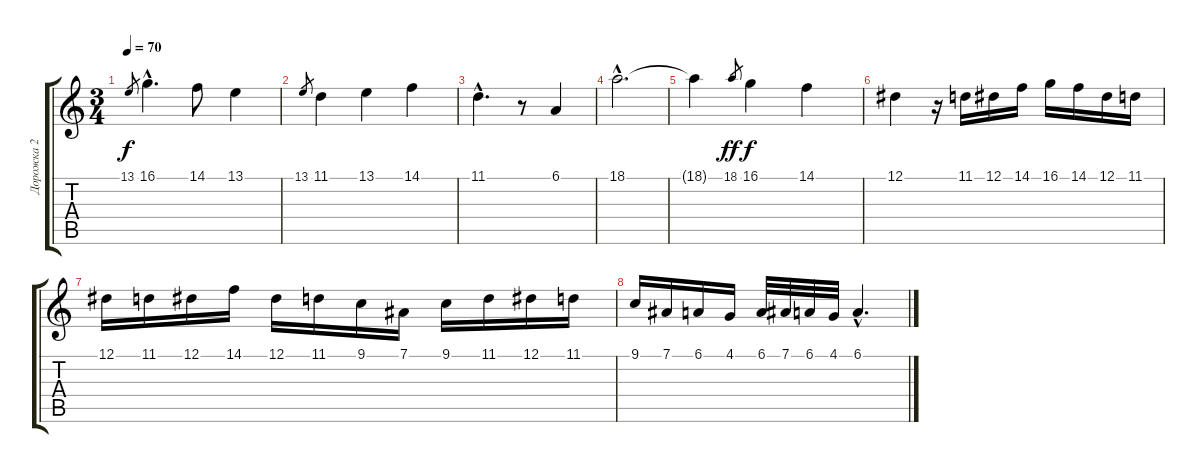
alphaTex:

\track ("Дорожка 2" "Дорожка 2") {instrument synthvoice}
\staff {score tabs}
\tuning (Eb4 Bb3 Gb3 Db3 Ab2 Eb2) {hide}
\ts (3 4)
\tempo 70
\clef g2
\ks c
13.1.8{gr dy f} 16.1{hac}.4{d} 14.1.8 13.1.4 |
13.1.8{gr} 11.1.4 13.1.4 14.1.4 |
11.1{hac}.4{d} r.8 6.1.4 |
18.1{hac}.2{d} |
18.1{t}.4 18.1.8{gr dy ff} 16.1.4{dy f} 14.1.4 |
12.1.4 r.16 11.1.16 12.1.16 14.1.16 16.1.16 14.1.16 12.1.16 11.1.16 |
12.1.16 11.1.16 12.1.16 14.1.16 12.1.16 11.1.16 9.1.16 7.1.16 9.1.16 11.1.16 12.1.16 11.1.16 |
9.1.16 7.1.16 6.1.16 4.1.16 6.1.32 7.1.32 6.1.32 4.1.32 6.1{hac}.4{d}
